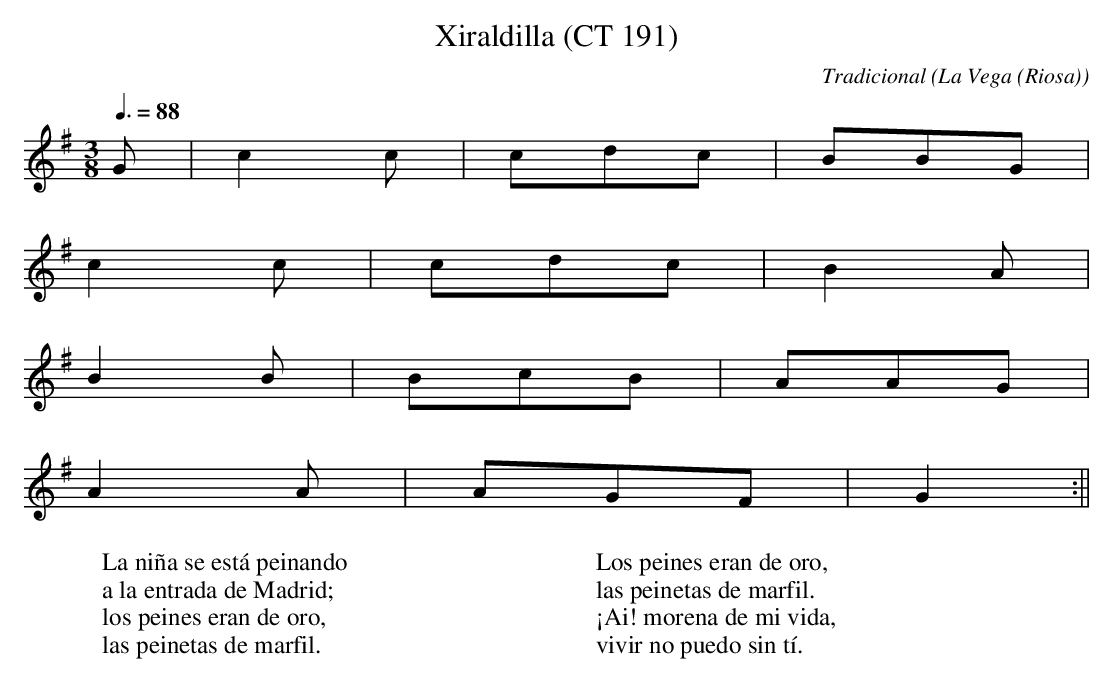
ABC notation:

X:1
T:Xiraldilla (CT 191)
C:Tradicional
O:La Vega (Riosa)
M:3/8
L:1/8
Q:3/8=88
W:La niña se está peinando
W:a la entrada de Madrid;
W:los peines eran de oro,
W:las peinetas de marfil.
W:
W:Los peines eran de oro,
W:las peinetas de marfil.
W:¡Ai! morena de mi vida,
W:vivir no puedo sin tí.
K:G
G|c2 c|cdc|BBG|
c2 c|cdc|B2 A|
B2 B|BcB|AAG|
A2 A|AGF|G2 :||
